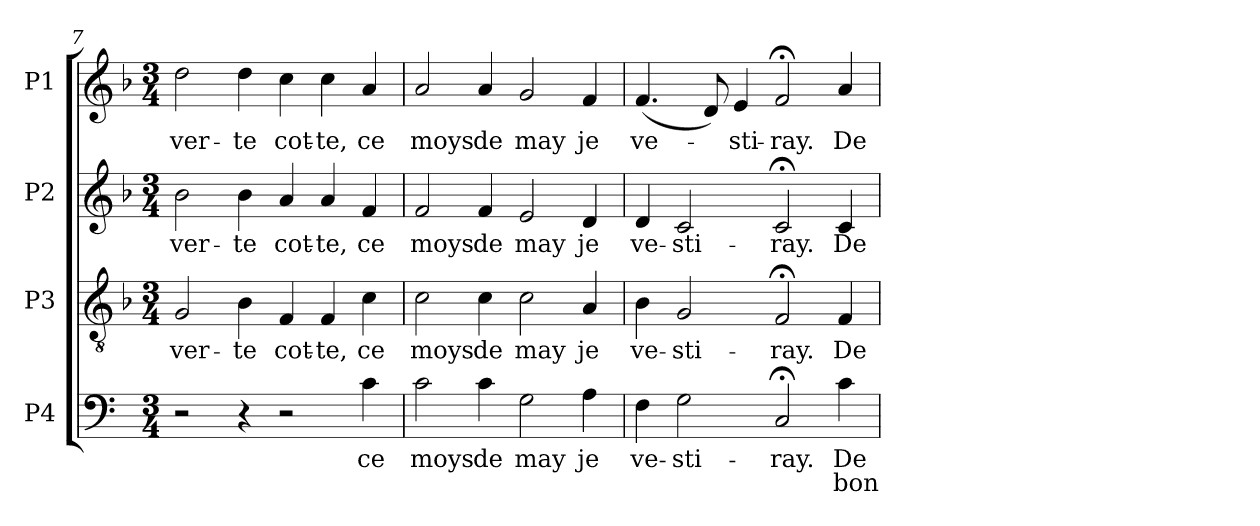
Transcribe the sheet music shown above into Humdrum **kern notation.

**kern	**text	**text	**kern	**text	**kern	**text	**kern	**text
*part4	*part4	*part4	*part3	*part3	*part2	*part2	*part1	*part1
*staff4	*staff4	*staff4	*staff3	*staff3	*staff2	*staff2	*staff1	*staff1
*I"P4	*	*	*I"P3	*	*I"P2	*	*I"P1	*
*clefF4	*	*	*clefGv2	*	*clefG2	*	*clefG2	*
*ITrd4c7	*	*	*ITrd7c12	*	*	*	*	*
*k[b-]	*	*	*k[b-]	*	*k[b-]	*	*k[b-]	*
*F:	*	*	*F:	*	*F:	*	*F:	*
*M3/4	*	*	*M3/4	*	*M3/4	*	*M3/4	*
=7	=7	=7	=7	=7	=7	=7	=7	=7
!	!	!	!	!LO:LY:b:color=#000000	!	!	!	!
!	!	!	!	!	!	!LO:LY:b:color=#000000	!	!
!	!	!	!	!	!	!	!	!LO:LY:b:color=#000000
2r	.	.	2GGi/	ver-	2b-i\	ver-	2ddi\	ver-
!	!	!	!	!LO:LY:b:color=#000000	!	!	!	!
!	!	!	!	!	!	!LO:LY:b:color=#000000	!	!
!	!	!	!	!	!	!	!	!LO:LY:b:color=#000000
4r	.	.	4BB-i\	-te	4b-i\	-te	4ddi\	-te
!	!	!	!	!LO:LY:b:color=#000000	!	!	!	!
!	!	!	!	!	!	!LO:LY:b:color=#000000	!	!
!	!	!	!	!	!	!	!	!LO:LY:b:color=#000000
2r	.	.	4FFi/	cot-	4ai/	cot-	4cci\	cot-
!	!	!	!	!LO:LY:b:color=#000000	!	!	!	!
!	!	!	!	!	!	!LO:LY:b:color=#000000	!	!
!	!	!	!	!	!	!	!	!LO:LY:b:color=#000000
.	.	.	4FFi/	-te,	4ai/	-te,	4cci\	-te,
!	!LO:LY:b:color=#000000	!	!	!	!	!	!	!
!	!	!	!	!LO:LY:b:color=#000000	!	!	!	!
!	!	!	!	!	!	!LO:LY:b:color=#000000	!	!
!	!	!	!	!	!	!	!	!LO:LY:b:color=#000000
4Fi\	ce	.	4Ci\	ce	4fi/	ce	4ai/	ce
=8	=8	=8	=8	=8	=8	=8	=8	=8
!	!LO:LY:b:color=#000000	!	!	!	!	!	!	!
!	!	!	!	!LO:LY:b:color=#000000	!	!	!	!
!	!	!	!	!	!	!LO:LY:b:color=#000000	!	!
!	!	!	!	!	!	!	!	!LO:LY:b:color=#000000
2Fi\	moys	.	2Ci\	moys	2fi/	moys	2ai/	moys
!	!LO:LY:b:color=#000000	!	!	!	!	!	!	!
!	!	!	!	!LO:LY:b:color=#000000	!	!	!	!
!	!	!	!	!	!	!LO:LY:b:color=#000000	!	!
!	!	!	!	!	!	!	!	!LO:LY:b:color=#000000
4Fi\	de	.	4Ci\	de	4fi/	de	4ai/	de
!	!LO:LY:b:color=#000000	!	!	!	!	!	!	!
!	!	!	!	!LO:LY:b:color=#000000	!	!	!	!
!	!	!	!	!	!	!LO:LY:b:color=#000000	!	!
!	!	!	!	!	!	!	!	!LO:LY:b:color=#000000
2Ci\	may	.	2Ci\	may	2ei/	may	2gi/	may
!	!LO:LY:b:color=#000000	!	!	!	!	!	!	!
!	!	!	!	!LO:LY:b:color=#000000	!	!	!	!
!	!	!	!	!	!	!LO:LY:b:color=#000000	!	!
!	!	!	!	!	!	!	!	!LO:LY:b:color=#000000
4Di\	je	.	4AAi/	je	4di/	je	4fi/	je
!!LO:LB:g=z
=9	=9	=9	=9	=9	=9	=9	=9	=9
!	!LO:LY:b:color=#000000	!	!	!	!	!	!	!
!	!	!	!	!LO:LY:b:color=#000000	!	!	!	!
!	!	!	!	!	!	!LO:LY:b:color=#000000	!	!
!	!	!	!	!	!	!	!	!LO:LY:b:color=#000000
4BB-i\	ve-	.	4BB-i\	ve-	4di/	ve-	(4.fi/	ve-
!	!LO:LY:b:color=#000000	!	!	!	!	!	!	!
!	!	!	!	!LO:LY:b:color=#000000	!	!	!	!
!	!	!	!	!	!	!LO:LY:b:color=#000000	!	!
2Ci\	-sti-	.	2GGi/	-sti-	2ci/	-sti-	.	.
.	.	.	.	.	.	.	8di/)	.
!	!	!	!	!	!	!	!	!LO:LY:b:color=#000000
.	.	.	.	.	.	.	4ei/	-sti-
!	!LO:LY:b:color=#000000	!	!	!	!	!	!	!
!	!	!	!	!LO:LY:b:color=#000000	!	!	!	!
!	!	!	!	!	!	!LO:LY:b:color=#000000	!	!
!	!	!	!	!	!	!	!	!LO:LY:b:color=#000000
2FF;i/	-ray.	.	2FF;i/	-ray.	2c;i/	-ray.	2f;i/	-ray.
!	!LO:LY:b:color=#000000	!LO:LY:b:color=#000000	!	!	!	!	!	!
!	!	!	!	!LO:LY:b:color=#000000	!	!	!	!
!	!	!	!	!	!	!LO:LY:b:color=#000000	!	!
!	!	!	!	!	!	!	!	!LO:LY:b:color=#000000
4Fi\	De	bon	4FFi/	De	4ci/	De	4ai/	De
=	=	=	=	=	=	=	=	=
*-	*-	*-	*-	*-	*-	*-	*-	*-
